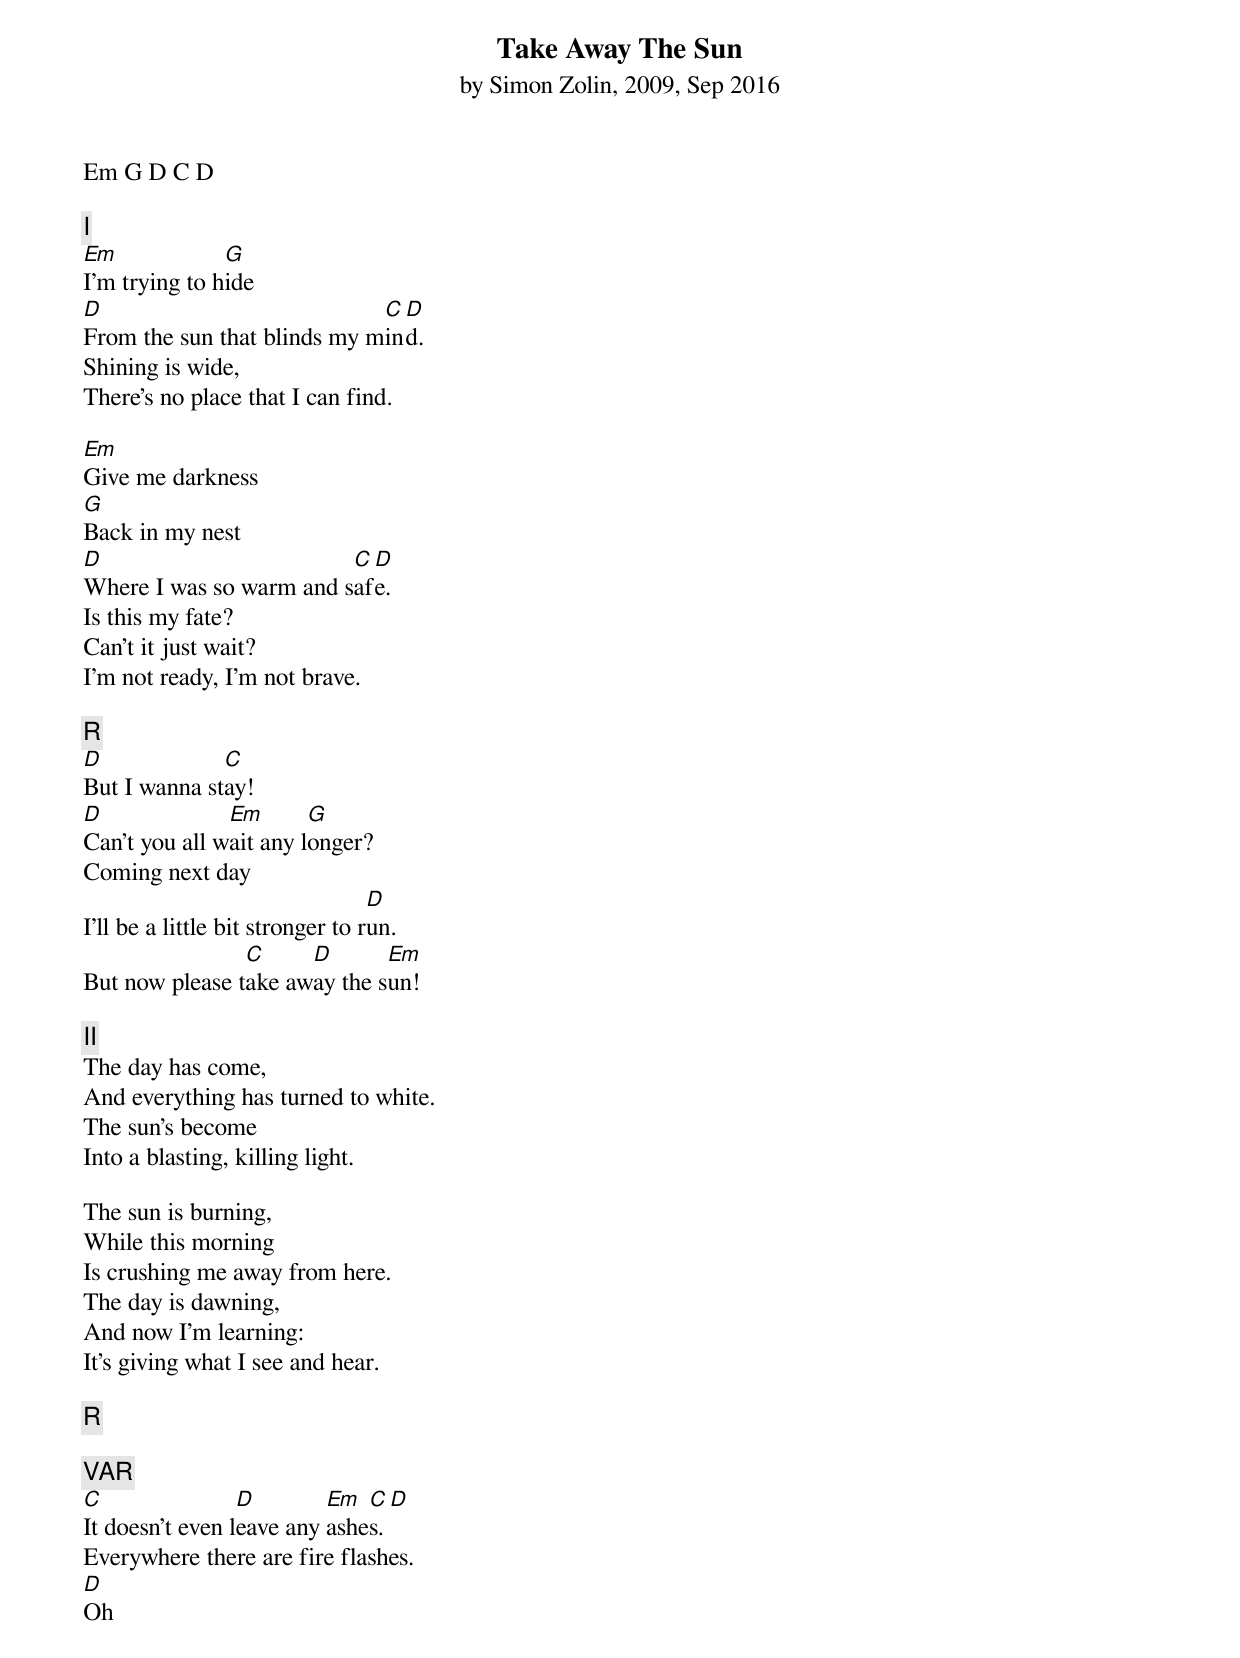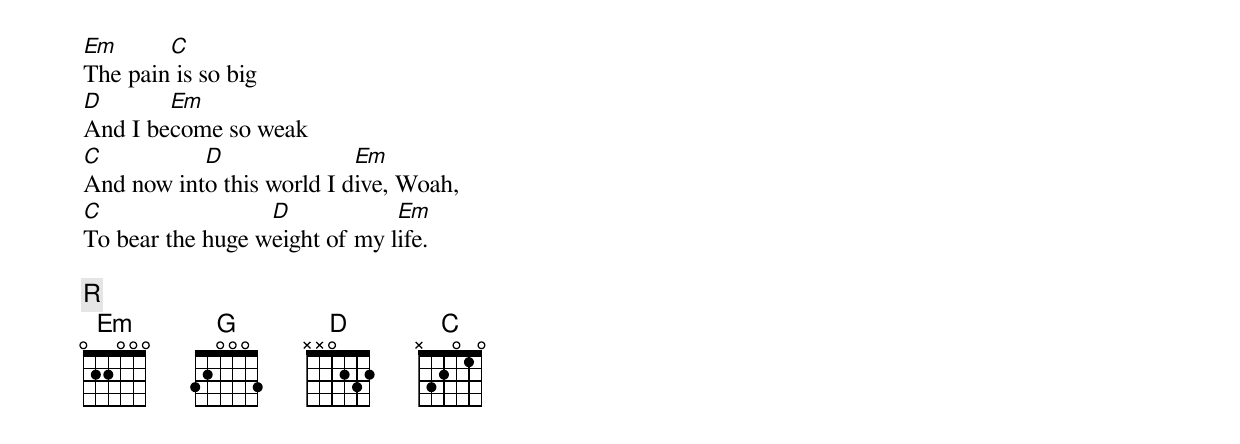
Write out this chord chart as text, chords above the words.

Take Away The Sun
by Simon Zolin, 2009, Sep 2016

Em G D C D

[I]
Em             G
I'm trying to hide
D                            C D
From the sun that blinds my mind.
Shining is wide,
There's no place that I can find.

Em
Give me darkness
G
Back in my nest
D                        C D
Where I was so warm and safe.
Is this my fate?
Can't it just wait?
I'm not ready, I'm not brave.

[R]
D             C
But I wanna stay!
D              Em       G
Can't you all wait any longer?
Coming next day
                                  D
I'll be a little bit stronger to run.
                C     D       Em
But now please take away the sun!

[II]
The day has come,
And everything has turned to white.
The sun's become
Into a blasting, killing light.

The sun is burning,
While this morning
Is crushing me away from here.
The day is dawning,
And now I'm learning:
It's giving what I see and hear.

[R]

[VAR]
C                D        Em  C D
It doesn't even leave any ashes.
Everywhere there are fire flashes.
D
Oh

Em      C
The pain is so big
D       Em
And I become so weak
C          D               Em
And now into this world I dive, Woah,
C                 D            Em
To bear the huge weight of my life.

[R]
